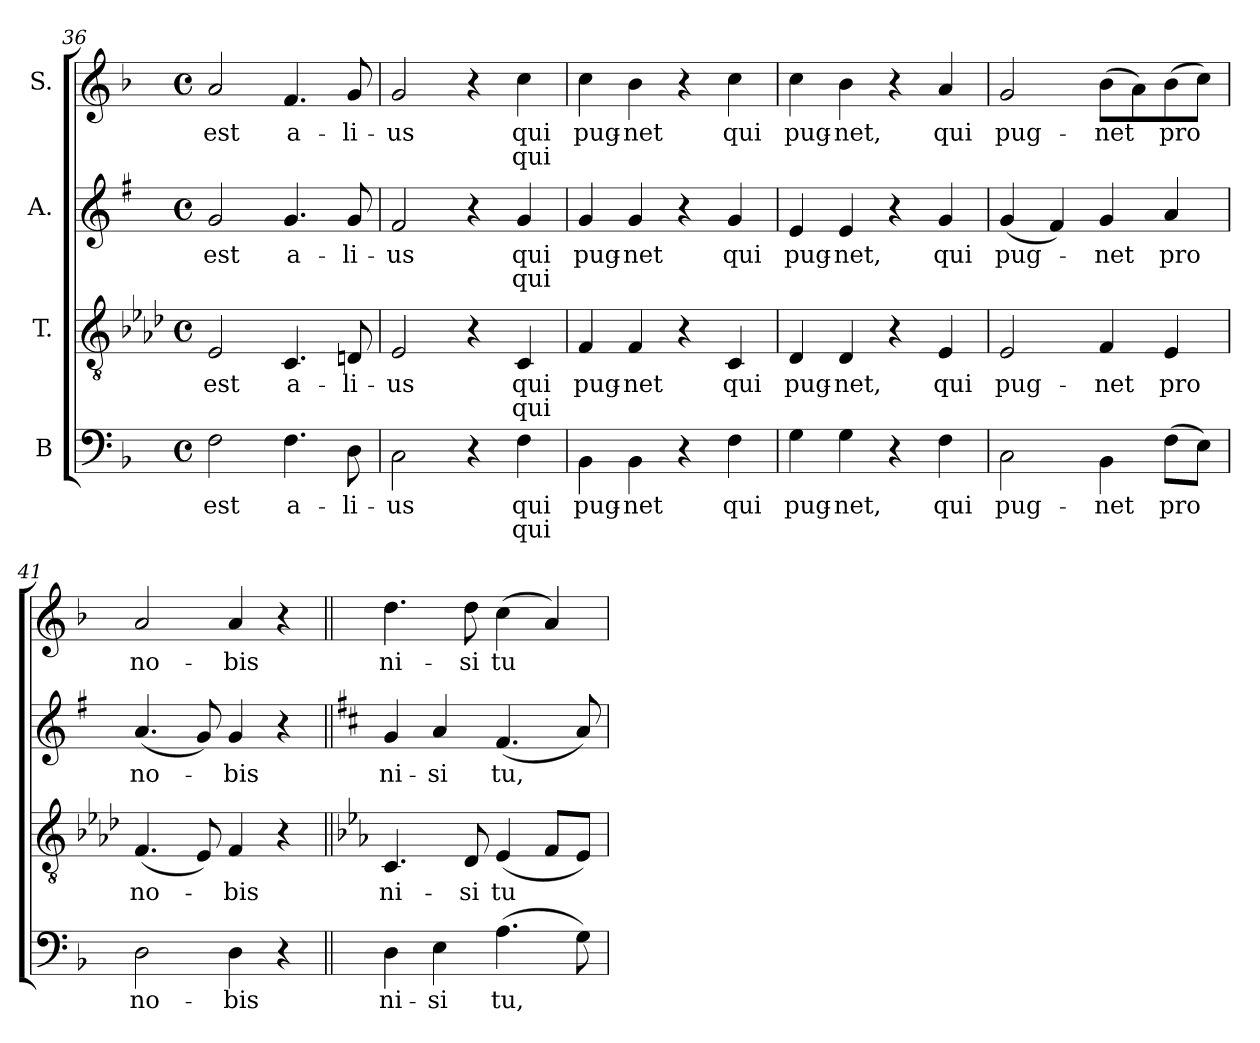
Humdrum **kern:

**kern	**text	**text	**kern	**text	**text	**kern	**text	**text	**kern	**text	**text
*part4	*part4	*part4	*part3	*part3	*part3	*part2	*part2	*part2	*part1	*part1	*part1
*staff4	*staff4	*staff4	*staff3	*staff3	*staff3	*staff2	*staff2	*staff2	*staff1	*staff1	*staff1
*I"B	*	*	*I"T.	*	*	*I"A.	*	*	*I"S.	*	*
*clefF4	*	*	*clefGv2	*	*	*clefG2	*	*	*clefG2	*	*
*	*	*	*ITrd2c3	*	*	*ITrd1c2	*	*	*	*	*
*k[b-]	*	*	*k[b-]	*	*	*k[b-]	*	*	*k[b-]	*	*
*d:	*	*	*d:	*	*	*d:	*	*	*d:	*	*
*M4/4	*	*	*M4/4	*	*	*M4/4	*	*	*M4/4	*	*
*met(c)	*	*	*met(c)	*	*	*met(c)	*	*	*met(c)	*	*
=36	=36	=36	=36	=36	=36	=36	=36	=36	=36	=36	=36
!	!LO:LY:b:color=#000000	!	!	!	!	!	!	!	!	!	!
!	!	!	!	!LO:LY:b:color=#000000	!	!	!	!	!	!	!
!	!	!	!	!	!	!	!LO:LY:b:color=#000000	!	!	!	!
!	!	!	!	!	!	!	!	!	!	!LO:LY:b:color=#000000	!
2Fi\	est	.	2Ci/	est	.	2fi/	est	.	2ai/	est	.
!	!LO:LY:b:color=#000000	!	!	!	!	!	!	!	!	!	!
!	!	!	!	!LO:LY:b:color=#000000	!	!	!	!	!	!	!
!	!	!	!	!	!	!	!LO:LY:b:color=#000000	!	!	!	!
!	!	!	!	!	!	!	!	!	!	!LO:LY:b:color=#000000	!
4.Fi\	a-	.	4.AAi/	a-	.	4.fi/	a-	.	4.fi/	a-	.
!	!LO:LY:b:color=#000000	!	!	!	!	!	!	!	!	!	!
!	!	!	!	!LO:LY:b:color=#000000	!	!	!	!	!	!	!
!	!	!	!	!	!	!	!LO:LY:b:color=#000000	!	!	!	!
!	!	!	!	!	!	!	!	!	!	!LO:LY:b:color=#000000	!
8Di\	-li-	.	8BBni/	-li-	.	8fi/	-li-	.	8gi/	-li-	.
=37	=37	=37	=37	=37	=37	=37	=37	=37	=37	=37	=37
!	!LO:LY:b:color=#000000	!	!	!	!	!	!	!	!	!	!
!	!	!	!	!LO:LY:b:color=#000000	!	!	!	!	!	!	!
!	!	!	!	!	!	!	!LO:LY:b:color=#000000	!	!	!	!
!	!	!	!	!	!	!	!	!	!	!LO:LY:b:color=#000000	!
2Ci\	-us	.	2Ci/	-us	.	2ei/	-us	.	2gi/	-us	.
4r	.	.	4r	.	.	4r	.	.	4r	.	.
!	!LO:LY:b:color=#000000	!LO:LY:b:color=#000000	!	!	!	!	!	!	!	!	!
!	!	!	!	!LO:LY:b:color=#000000	!LO:LY:b:color=#000000	!	!	!	!	!	!
!	!	!	!	!	!	!	!LO:LY:b:color=#000000	!LO:LY:b:color=#000000	!	!	!
!	!	!	!	!	!	!	!	!	!	!LO:LY:b:color=#000000	!LO:LY:b:color=#000000
4Fi\	qui	qui	4AAi/	qui	qui	4fi/	qui	qui	4cci\	qui	qui
=38	=38	=38	=38	=38	=38	=38	=38	=38	=38	=38	=38
!	!LO:LY:b:color=#000000	!	!	!	!	!	!	!	!	!	!
!	!	!	!	!LO:LY:b:color=#000000	!	!	!	!	!	!	!
!	!	!	!	!	!	!	!LO:LY:b:color=#000000	!	!	!	!
!	!	!	!	!	!	!	!	!	!	!LO:LY:b:color=#000000	!
4BB-i\	pug-	.	4Di/	pug-	.	4fi/	pug-	.	4cci\	pug-	.
!	!LO:LY:b:color=#000000	!	!	!	!	!	!	!	!	!	!
!	!	!	!	!LO:LY:b:color=#000000	!	!	!	!	!	!	!
!	!	!	!	!	!	!	!LO:LY:b:color=#000000	!	!	!	!
!	!	!	!	!	!	!	!	!	!	!LO:LY:b:color=#000000	!
4BB-i\	-net	.	4Di/	-net	.	4fi/	-net	.	4b-i\	-net	.
4r	.	.	4r	.	.	4r	.	.	4r	.	.
!	!LO:LY:b:color=#000000	!	!	!	!	!	!	!	!	!	!
!	!	!	!	!LO:LY:b:color=#000000	!	!	!	!	!	!	!
!	!	!	!	!	!	!	!LO:LY:b:color=#000000	!	!	!	!
!	!	!	!	!	!	!	!	!	!	!LO:LY:b:color=#000000	!
4Fi\	qui	.	4AAi/	qui	.	4fi/	qui	.	4cci\	qui	.
=39	=39	=39	=39	=39	=39	=39	=39	=39	=39	=39	=39
!	!LO:LY:b:color=#000000	!	!	!	!	!	!	!	!	!	!
!	!	!	!	!LO:LY:b:color=#000000	!	!	!	!	!	!	!
!	!	!	!	!	!	!	!LO:LY:b:color=#000000	!	!	!	!
!	!	!	!	!	!	!	!	!	!	!LO:LY:b:color=#000000	!
4Gi\	pug-	.	4BB-i/	pug-	.	4di/	pug-	.	4cci\	pug-	.
!	!LO:LY:b:color=#000000	!	!	!	!	!	!	!	!	!	!
!	!	!	!	!LO:LY:b:color=#000000	!	!	!	!	!	!	!
!	!	!	!	!	!	!	!LO:LY:b:color=#000000	!	!	!	!
!	!	!	!	!	!	!	!	!	!	!LO:LY:b:color=#000000	!
4Gi\	-net,	.	4BB-i/	-net,	.	4di/	-net,	.	4b-i\	-net,	.
4r	.	.	4r	.	.	4r	.	.	4r	.	.
!	!LO:LY:b:color=#000000	!	!	!	!	!	!	!	!	!	!
!	!	!	!	!LO:LY:b:color=#000000	!	!	!	!	!	!	!
!	!	!	!	!	!	!	!LO:LY:b:color=#000000	!	!	!	!
!	!	!	!	!	!	!	!	!	!	!LO:LY:b:color=#000000	!
4Fi\	qui	.	4Ci/	qui	.	4fi/	qui	.	4ai/	qui	.
=40	=40	=40	=40	=40	=40	=40	=40	=40	=40	=40	=40
!	!LO:LY:b:color=#000000	!	!	!	!	!	!	!	!	!	!
!	!	!	!	!LO:LY:b:color=#000000	!	!	!	!	!	!	!
!	!	!	!	!	!	!	!LO:LY:b:color=#000000	!	!	!	!
!	!	!	!	!	!	!	!	!	!	!LO:LY:b:color=#000000	!
2Ci\	pug-	.	2Ci/	pug-	.	(4fi/	pug-	.	2gi/	pug-	.
.	.	.	.	.	.	4ei/)	.	.	.	.	.
!	!LO:LY:b:color=#000000	!	!	!	!	!	!	!	!	!	!
!	!	!	!	!LO:LY:b:color=#000000	!	!	!	!	!	!	!
!	!	!	!	!	!	!	!LO:LY:b:color=#000000	!	!	!	!
!	!	!	!	!	!	!	!	!	!	!LO:LY:b:color=#000000	!
4BB-i\	-net	.	4Di/	-net	.	4fi/	-net	.	(8b-i\L	-net	.
.	.	.	.	.	.	.	.	.	8ai\)	.	.
!	!LO:LY:b:color=#000000	!	!	!	!	!	!	!	!	!	!
!	!	!	!	!LO:LY:b:color=#000000	!	!	!	!	!	!	!
!	!	!	!	!	!	!	!LO:LY:b:color=#000000	!	!	!	!
!	!	!	!	!	!	!	!	!	!	!LO:LY:b:color=#000000	!
(8Fi\L	pro	.	4Ci/	pro	.	4gi/	pro	.	(8b-i\	pro	.
8Ei\J)	.	.	.	.	.	.	.	.	8cci\J)	.	.
!!LO:LB:g=z
=41	=41	=41	=41	=41	=41	=41	=41	=41	=41	=41	=41
!	!LO:LY:b:color=#000000	!	!	!	!	!	!	!	!	!	!
!	!	!	!	!LO:LY:b:color=#000000	!	!	!	!	!	!	!
!	!	!	!	!	!	!	!LO:LY:b:color=#000000	!	!	!	!
!	!	!	!	!	!	!	!	!	!	!LO:LY:b:color=#000000	!
2Di\	no-	.	(4.Di/	no-	.	(4.gi/	no-	.	2ai/	no-	.
.	.	.	8Ci/)	.	.	8fi/)	.	.	.	.	.
!	!LO:LY:b:color=#000000	!	!	!	!	!	!	!	!	!	!
!	!	!	!	!LO:LY:b:color=#000000	!	!	!	!	!	!	!
!	!	!	!	!	!	!	!LO:LY:b:color=#000000	!	!	!	!
!	!	!	!	!	!	!	!	!	!	!LO:LY:b:color=#000000	!
4Di\	-bis	.	4Di/	-bis	.	4fi/	-bis	.	4ai/	-bis	.
4r	.	.	4r	.	.	4r	.	.	4r	.	.
=42||	=42||	=42||	=42||	=42||	=42||	=42||	=42||	=42||	=42||	=42||	=42||
*k[]	*	*	*k[]	*	*	*k[]	*	*	*k[]	*	*
*a:	*	*	*a:	*	*	*a:	*	*	*a:	*	*
!	!LO:LY:b:color=#000000	!	!	!	!	!	!	!	!	!	!
!	!	!	!	!LO:LY:b:color=#000000	!	!	!	!	!	!	!
!	!	!	!	!	!	!	!LO:LY:b:color=#000000	!	!	!	!
!	!	!	!	!	!	!	!	!	!	!LO:LY:b:color=#000000	!
4Di\	ni-	.	4.AAi/	ni-	.	4fi/	ni-	.	4.ddi\	ni-	.
!	!LO:LY:b:color=#000000	!	!	!	!	!	!	!	!	!	!
!	!	!	!	!	!	!	!LO:LY:b:color=#000000	!	!	!	!
4Ei\	-si	.	.	.	.	4gi/	-si	.	.	.	.
!	!	!	!	!LO:LY:b:color=#000000	!	!	!	!	!	!	!
!	!	!	!	!	!	!	!	!	!	!LO:LY:b:color=#000000	!
.	.	.	8BBi/	-si	.	.	.	.	8ddi\	-si	.
!	!LO:LY:b:color=#000000	!	!	!	!	!	!	!	!	!	!
!	!	!	!	!LO:LY:b:color=#000000	!	!	!	!	!	!	!
!	!	!	!	!	!	!	!LO:LY:b:color=#000000	!	!	!	!
!	!	!	!	!	!	!	!	!	!	!LO:LY:b:color=#000000	!
(4.Ai\	tu,	.	(4Ci/	tu	.	(4.ei/	tu,	.	(4cci\	tu	.
.	.	.	8Di/L	.	.	.	.	.	4ai/)	.	.
8Gi\)	.	.	8Ci/J)	.	.	8gi/)	.	.	.	.	.
=	=	=	=	=	=	=	=	=	=	=	=
*-	*-	*-	*-	*-	*-	*-	*-	*-	*-	*-	*-
